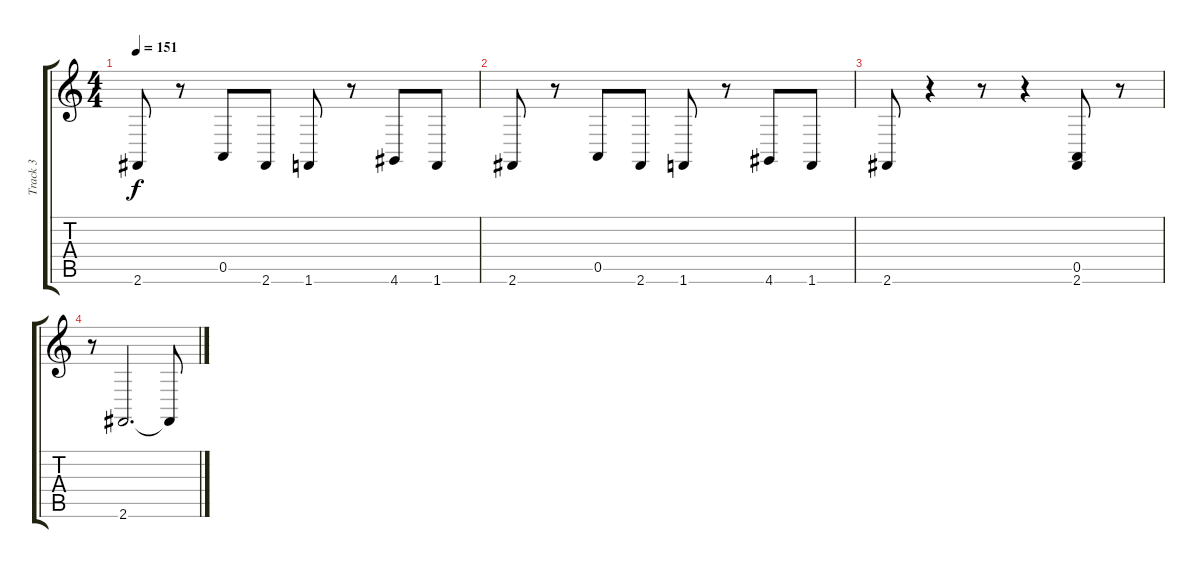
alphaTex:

\track ("Track 3" "Track 3") {instrument acousticgrandpiano}
\staff {score tabs}
\tuning (E4 B3 G3 D3 A2 E2) {hide}
\ts (4 4)
\tempo 151
\clef g2
\ks c
2.6.8{dy f} r.8 0.5.8 2.6.8 1.6.8 r.8 4.6.8 1.6.8 |
2.6.8 r.8 0.5.8 2.6.8 1.6.8 r.8 4.6.8 1.6.8 |
2.6.8 r.4 r.8 r.4 (0.5 2.6).8 r.8 |
r.8 2.6.2{d} 2.6{t}.8
